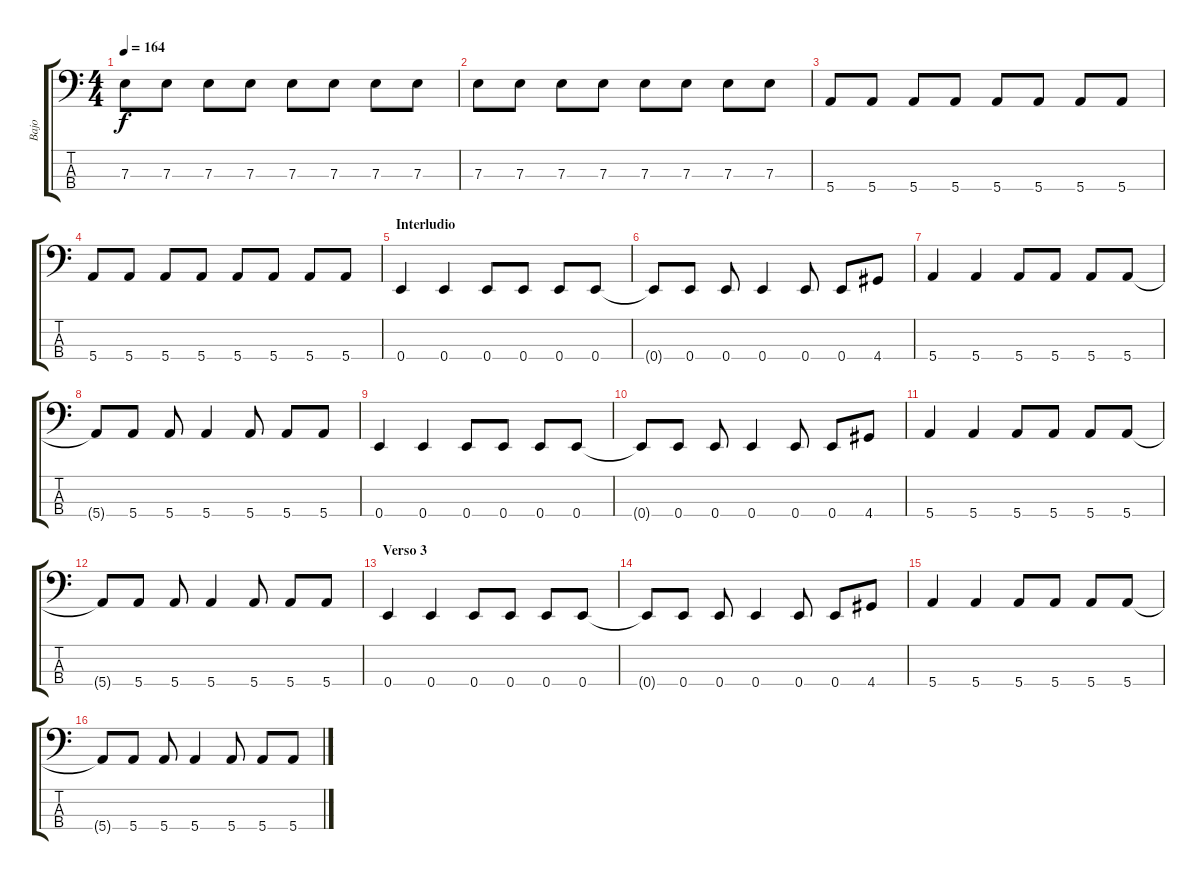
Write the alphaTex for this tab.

\track ("Bajo" "Bajo") {instrument electricbassfinger}
\staff {score tabs}
\tuning (G2 D2 A1 E1) {hide}
\ts (4 4)
\tempo 164
\clef f4
\ks c
7.3.8{dy f} 7.3.8 7.3.8 7.3.8 7.3.8 7.3.8 7.3.8 7.3.8 |
7.3.8 7.3.8 7.3.8 7.3.8 7.3.8 7.3.8 7.3.8 7.3.8 |
5.4.8 5.4.8 5.4.8 5.4.8 5.4.8 5.4.8 5.4.8 5.4.8 |
5.4.8 5.4.8 5.4.8 5.4.8 5.4.8 5.4.8 5.4.8 5.4.8 |
\section ("" "Interludio")
0.4.4 0.4.4 0.4.8 0.4.8 0.4.8 0.4.8 |
0.4{t}.8 0.4.8 0.4.8 0.4.4 0.4.8 0.4.8 4.4.8 |
5.4.4 5.4.4 5.4.8 5.4.8 5.4.8 5.4.8 |
5.4{t}.8 5.4.8 5.4.8 5.4.4 5.4.8 5.4.8 5.4.8 |
0.4.4 0.4.4 0.4.8 0.4.8 0.4.8 0.4.8 |
0.4{t}.8 0.4.8 0.4.8 0.4.4 0.4.8 0.4.8 4.4.8 |
5.4.4 5.4.4 5.4.8 5.4.8 5.4.8 5.4.8 |
5.4{t}.8 5.4.8 5.4.8 5.4.4 5.4.8 5.4.8 5.4.8 |
\section ("" "Verso 3")
0.4.4 0.4.4 0.4.8 0.4.8 0.4.8 0.4.8 |
0.4{t}.8 0.4.8 0.4.8 0.4.4 0.4.8 0.4.8 4.4.8 |
5.4.4 5.4.4 5.4.8 5.4.8 5.4.8 5.4.8 |
5.4{t}.8 5.4.8 5.4.8 5.4.4 5.4.8 5.4.8 5.4.8
